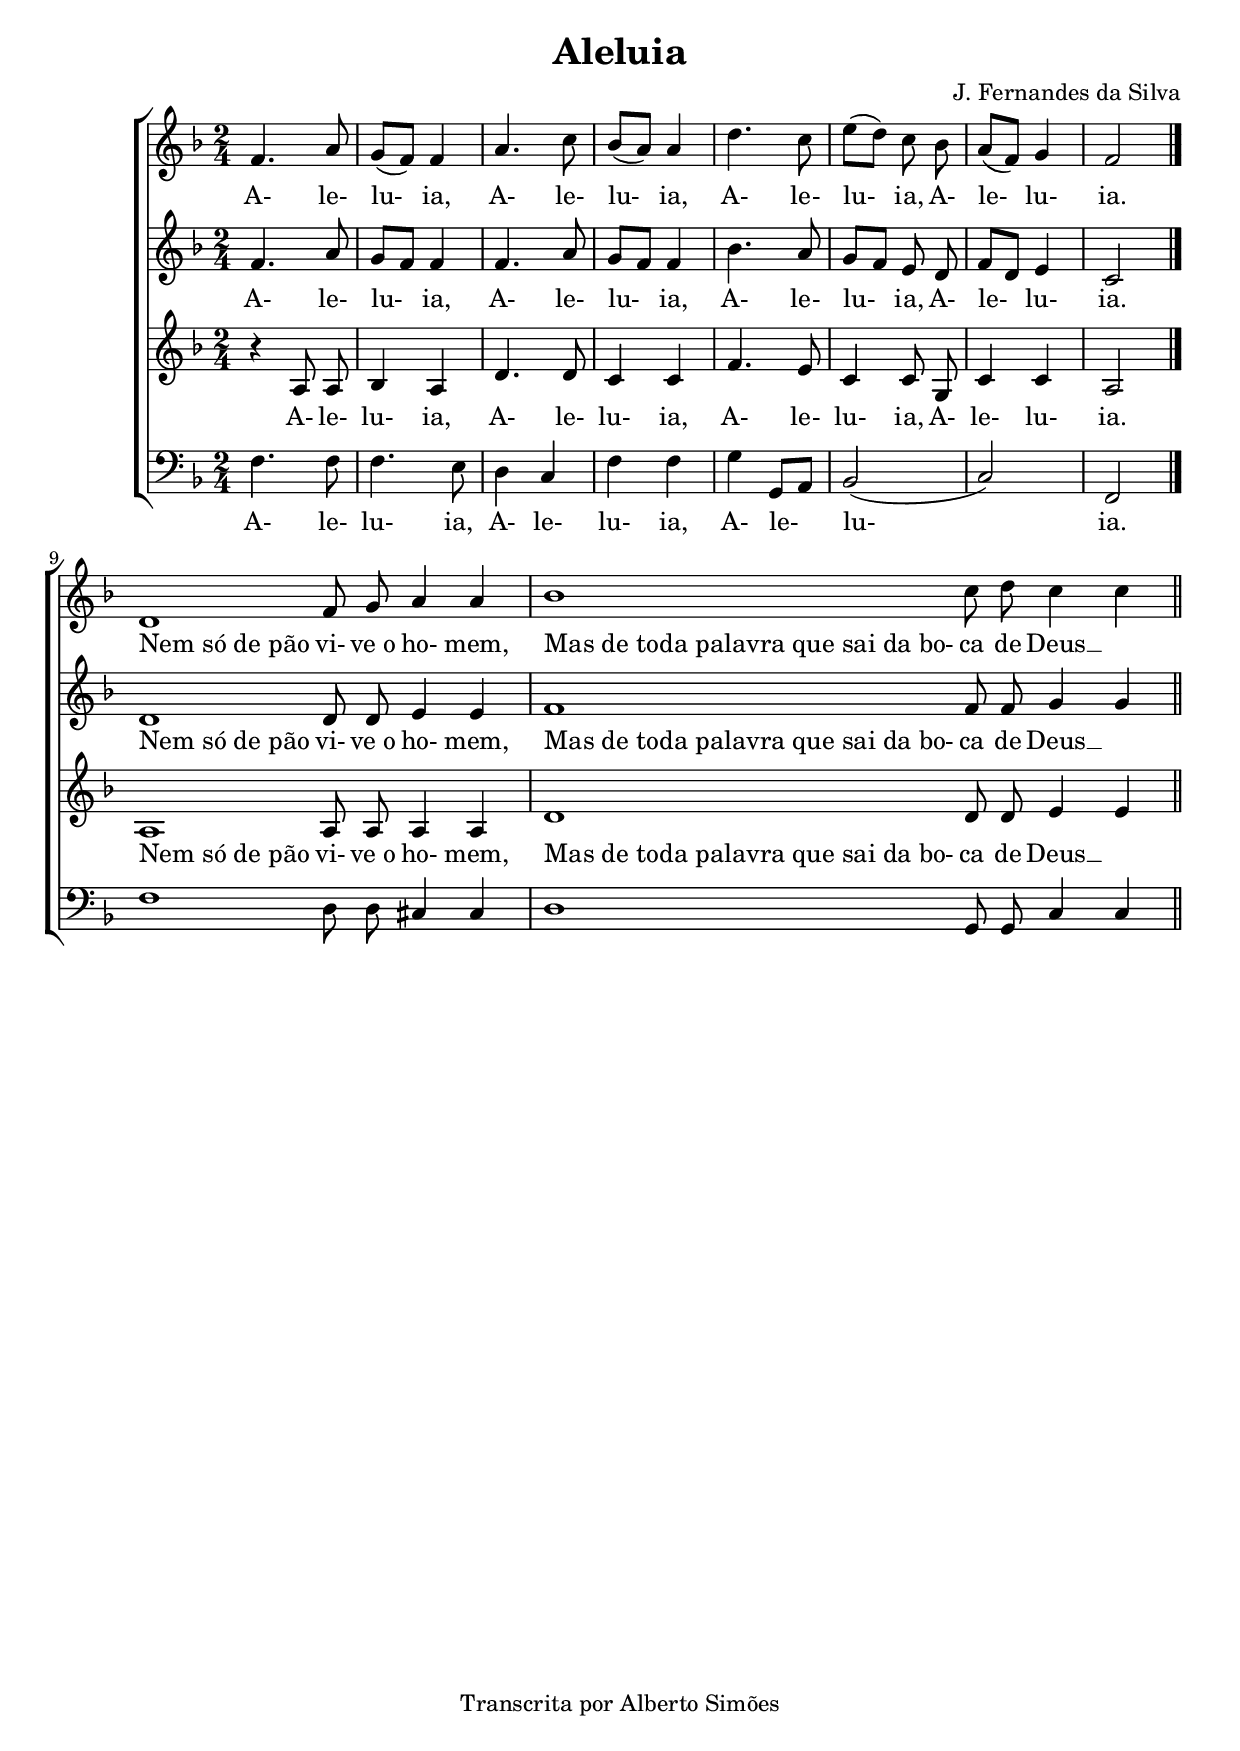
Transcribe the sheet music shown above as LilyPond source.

\version "2.14.0"

\header {
  title = "Aleluia"
  composer = "J. Fernandes da Silva"
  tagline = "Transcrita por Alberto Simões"

  ocasioes = "aclamacao"
  seccao   = "aclamacao"
}

global = {
  \key f \major
  \time 2/4
}

sopranos = \relative c' {
  \global
  \autoBeamOff	

  f4. a8 | g8[( f)] f4 | a4. c8 | bes8[( a)] a4 |
  d4. c8 | e8[( d)] c8 bes | a8[( f)] g4 | f2 \bar "|."

  \set Score.measureLength = #(ly:make-moment 7 4)
  d1 f8 g\noBeam a4 a |
  \set Score.measureLength = #(ly:make-moment 7 4)
  bes1 c8 d\noBeam c4 c \bar "||"
}

altos = \relative c' {
  \global
  \autoBeamOff

  f4. a8 | g8[ f] f4 | f4. a8 | g8[ f] f4 |
  bes4. a8 | g[ f] e d | f[ d] e4 | c2 \bar "|."
  
  \break

  \set Score.measureLength = #(ly:make-moment 7 4)
  d1 d8 d\noBeam e4 e |
  \set Score.measureLength = #(ly:make-moment 7 4)
  f1 f8 f\noBeam g4 g \bar "||"
}

tenores = \relative c' {
  \global 
  \autoBeamOff

  r4 a8 a | bes4 a | d4. d8 | c4 c |
  f4. e8 | c4 c8 g | c4 c | a2 \bar "|."

  \break

  \set Score.measureLength = #(ly:make-moment 7 4)
  a1 a8 a\noBeam a4 a |
  \set Score.measureLength = #(ly:make-moment 7 4)
  d1 d8 d\noBeam e4 e \bar "||"

}

baixos = \relative c {
  \clef bass 
  \global
  \autoBeamOff

  f4. f8 | f4. e8 | d4 c | f f |
  g g,8[ a] | bes2( | c) | f, \bar "|."

  \set Score.measureLength = #(ly:make-moment 7 4)
  f'1 d8 d\noBeam cis4 cis |
  \set Score.measureLength = #(ly:make-moment 7 4)
  d1 g,8 g\noBeam c4 c \bar "||"


}


text = \lyricmode {
  A- le- lu- ia,
  A- le- lu- ia,
  A- le- lu- ia,
  A- le- lu- ia.

  \set ignoreMelismata = ##t 
  \once \override LyricText #'self-alignment-X = #LEFT
  "Nem só de pão" vi- ve_o ho- mem,
  \once \override LyricText #'self-alignment-X = #LEFT
  "Mas de toda palavra que sai da bo-" ca de Deus __
}

textB = \lyricmode {
  A- le- lu- ia,
  A- le- lu- ia,
  A- le- lu- ia.
}

\score {
  <<
    \new ChoirStaff <<
      \new Voice = "S" \sopranos
      \new Lyrics \lyricsto S \text
      \new Voice = "A" \altos
      \new Lyrics \lyricsto A \text
      \new Voice = "T" \tenores
      \new Lyrics \lyricsto T \text
      \new Voice = "B" \baixos
      \new Lyrics \lyricsto B \textB
    >>
  >>
  \layout {
    \context {
      \Staff \RemoveEmptyStaves 
      \override VerticalAxisGroup #'remove-first = ##t
    }
  }
  \midi {
    \context {
      \Score
      tempoWholesPerMinute = #(ly:make-moment 80 4)
    }
  }
}

\paper {
  ragged-last = ##f
}


